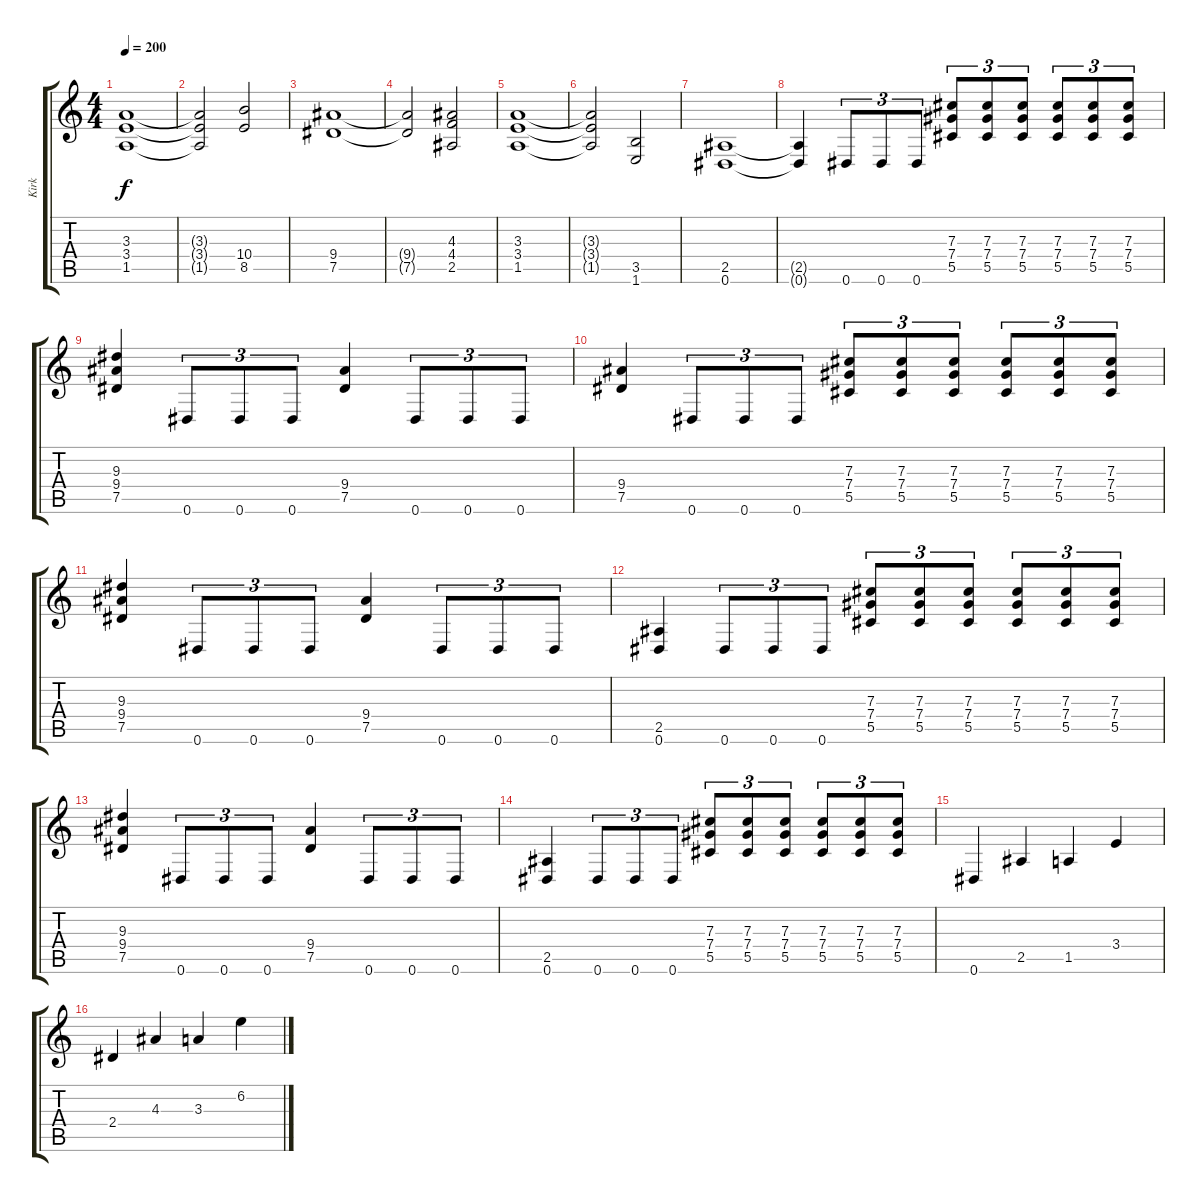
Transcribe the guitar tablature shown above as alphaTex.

\track ("Kirk" "Kirk") {instrument distortionguitar}
\staff {score tabs}
\tuning (Eb4 Bb3 Gb3 Db3 Ab2 Eb2) {hide}
\ts (4 4)
\tempo 200
\clef g2
\ks c
(3.3 3.4 1.5).1{dy f} |
(3.3{t} 3.4{t} 1.5{t}).2 (10.4 8.5).2 |
(9.4 7.5).1 |
(9.4{t} 7.5{t}).2 (4.3 4.4 2.5).2 |
(3.3 3.4 1.5).1 |
(3.3{t} 3.4{t} 1.5{t}).2 (3.5 1.6).2 |
(2.5 0.6).1 |
(2.5{t} 0.6{t}).4 0.6.8{tu (3 2)} 0.6.8{tu (3 2)} 0.6.8{tu (3 2)} (7.3 7.4 5.5).8{tu (3 2)} (7.3 7.4 5.5).8{tu (3 2)} (7.3 7.4 5.5).8{tu (3 2)} (7.3 7.4 5.5).8{tu (3 2)} (7.3 7.4 5.5).8{tu (3 2)} (7.3 7.4 5.5).8{tu (3 2)} |
(9.3 9.4 7.5).4 0.6.8{tu (3 2)} 0.6.8{tu (3 2)} 0.6.8{tu (3 2)} (9.4 7.5).4 0.6.8{tu (3 2)} 0.6.8{tu (3 2)} 0.6.8{tu (3 2)} |
(9.4 7.5).4 0.6.8{tu (3 2)} 0.6.8{tu (3 2)} 0.6.8{tu (3 2)} (7.3 7.4 5.5).8{tu (3 2)} (7.3 7.4 5.5).8{tu (3 2)} (7.3 7.4 5.5).8{tu (3 2)} (7.3 7.4 5.5).8{tu (3 2)} (7.3 7.4 5.5).8{tu (3 2)} (7.3 7.4 5.5).8{tu (3 2)} |
(9.3 9.4 7.5).4 0.6.8{tu (3 2)} 0.6.8{tu (3 2)} 0.6.8{tu (3 2)} (9.4 7.5).4 0.6.8{tu (3 2)} 0.6.8{tu (3 2)} 0.6.8{tu (3 2)} |
(2.5 0.6).4 0.6.8{tu (3 2)} 0.6.8{tu (3 2)} 0.6.8{tu (3 2)} (7.3 7.4 5.5).8{tu (3 2)} (7.3 7.4 5.5).8{tu (3 2)} (7.3 7.4 5.5).8{tu (3 2)} (7.3 7.4 5.5).8{tu (3 2)} (7.3 7.4 5.5).8{tu (3 2)} (7.3 7.4 5.5).8{tu (3 2)} |
(9.3 9.4 7.5).4 0.6.8{tu (3 2)} 0.6.8{tu (3 2)} 0.6.8{tu (3 2)} (9.4 7.5).4 0.6.8{tu (3 2)} 0.6.8{tu (3 2)} 0.6.8{tu (3 2)} |
(2.5 0.6).4 0.6.8{tu (3 2)} 0.6.8{tu (3 2)} 0.6.8{tu (3 2)} (7.3 7.4 5.5).8{tu (3 2)} (7.3 7.4 5.5).8{tu (3 2)} (7.3 7.4 5.5).8{tu (3 2)} (7.3 7.4 5.5).8{tu (3 2)} (7.3 7.4 5.5).8{tu (3 2)} (7.3 7.4 5.5).8{tu (3 2)} |
0.6.4 2.5.4 1.5.4 3.4.4 |
2.4.4 4.3.4 3.3.4 6.2.4
